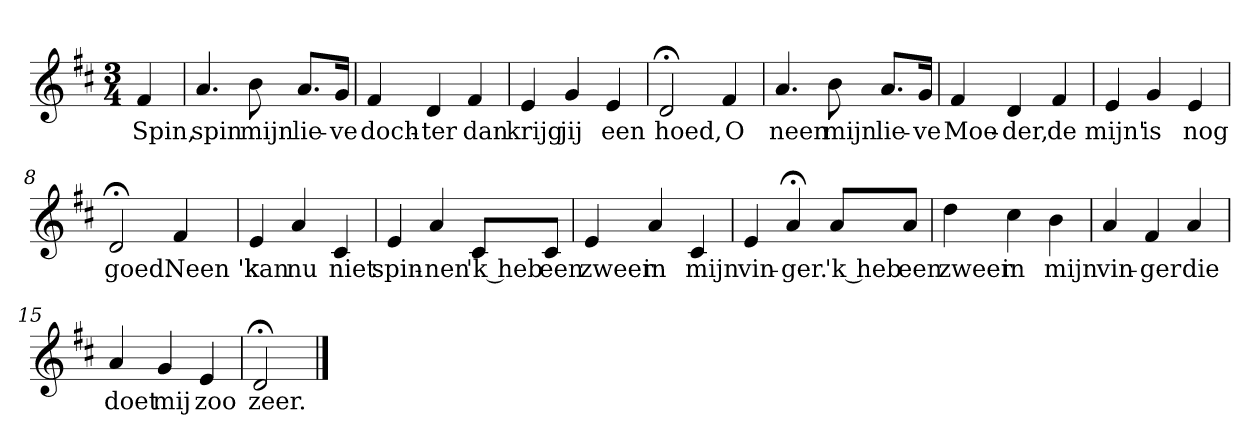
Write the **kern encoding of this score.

**kern	**text
*part1	*part1
*staff1	*staff1
*k[f#c#]	*
*D:	*
*M3/4	*
*MM120	*
=	=
4f#	Spin,
=1	=1
4.a	spin
8b	mijn
8.aL	lie-
16gJk	-ve
=2	=2
4f#	doch-
4d	-ter
4f#	dan
=3	=3
4e	krijg
4g	jij
4e	een
=4	=4
2d;<	hoed,
4f#	O
=5	=5
4.a	neen
8b	mijn
8.aL	lie-
16gJk	-ve
=6	=6
4f#	Moe-
4d	-der,
4f#	de
=7	=7
4e	mijn'
4g	is
4e	nog
=8	=8
2d;<	goed.
4f#	Neen 'k
=9	=9
4e	kan
4a	nu
4c#	niet
=10	=10
4e	spin-
4a	-nen
8c#L	'k heb
8c#J	een
=11	=11
4e	zweer
4a	in
4c#	mijn
=12	=12
4e	vin-
4a;<	-ger.
8aL	'k heb
8aJ	een
=13	=13
4dd	zweer
4cc#	in
4b	mijn
=14	=14
4a	vin-
4f#	-ger
4a	die
=15	=15
4a	doet
4g	mij
4e	zoo
=16	=16
2d;<	zeer.
==	==
*-	*-
